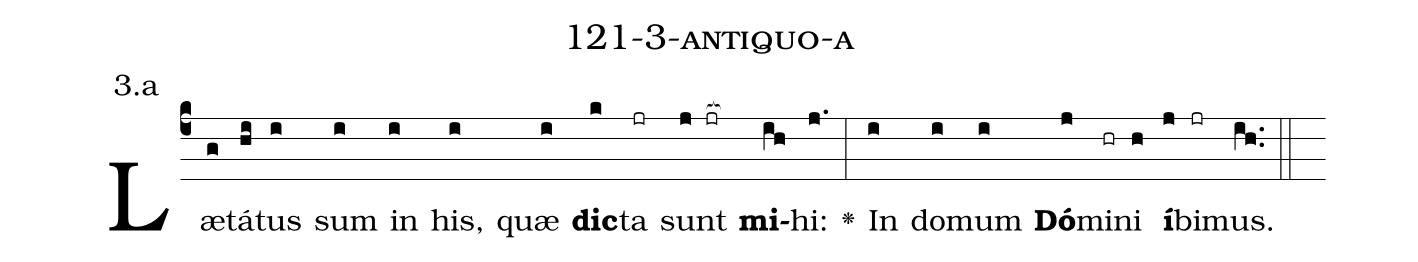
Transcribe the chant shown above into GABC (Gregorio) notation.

name: 121-3-antiquo-a;
annotation: 3.a;
%%
(c4)Læ(g)tá(hi)tus(i) sum(i) in(i) his,(i) quæ(i) <b>dic</b>(k)ta(jr) sunt(j jr[ocb:1{]) <b>mi</b>(ih[ocb:0}])hi:(j.) <v>\greheightstar</v>(:) In(i) do(i)mum(i) <b>Dó</b>(j)mi(hr)ni(h) <b>í</b>(j)bi(jr)mus.(ih..) (::)


%E(i) u(i) o(j) u(h) a(j) e.(ih..) (::)
